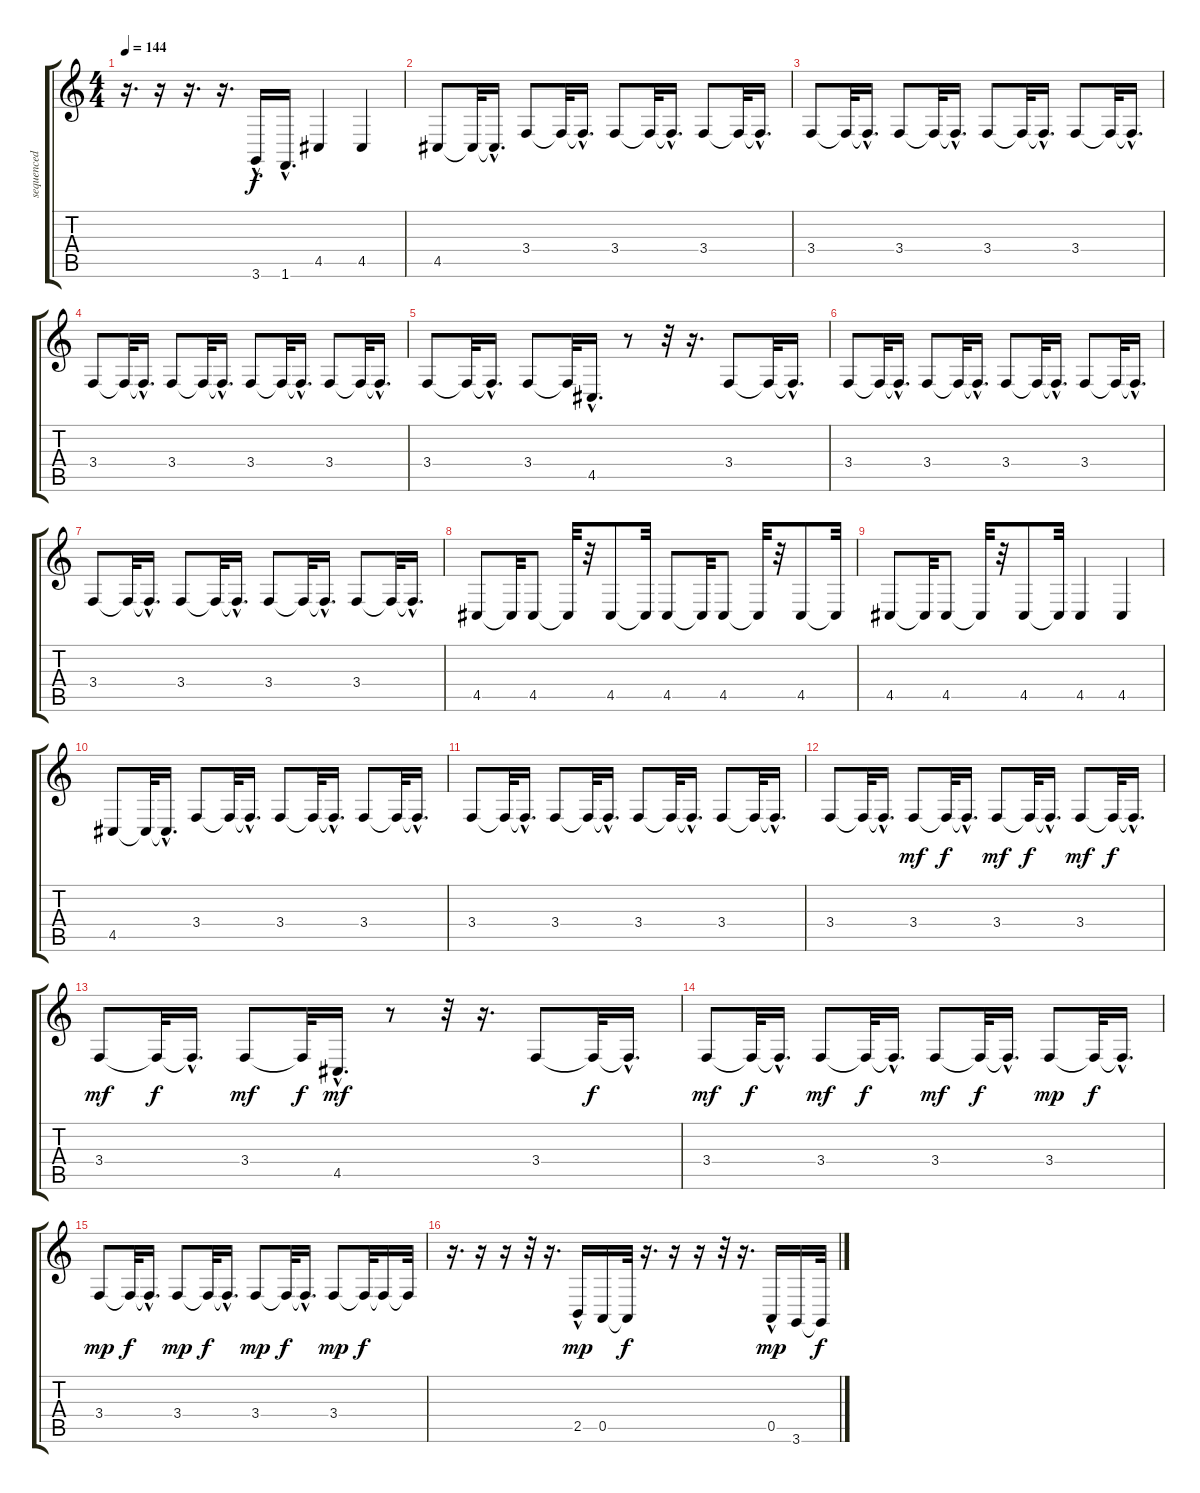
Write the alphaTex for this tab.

\track ("sequenced by" "sequenced ") {instrument acousticgrandpiano}
\staff {score tabs}
\tuning (E4 B3 G3 D3 A2 E2) {hide}
\ts (4 4)
\tempo 144
\clef g2
\ks c
r.16{d dy f} r.16 r.16{d} r.16{d} 3.6{hac}.16 1.6{hac}.16{d} 4.5.4 4.5.4 |
4.5.8 4.5{t}.32 4.5{hac t}.16{d} 3.4.8 3.4{t}.32 3.4{hac t}.16{d} 3.4.8 3.4{t}.32 3.4{hac t}.16{d} 3.4.8 3.4{t}.32 3.4{hac t}.16{d} |
3.4.8 3.4{t}.32 3.4{hac t}.16{d} 3.4.8 3.4{t}.32 3.4{hac t}.16{d} 3.4.8 3.4{t}.32 3.4{hac t}.16{d} 3.4.8 3.4{t}.32 3.4{hac t}.16{d} |
3.4.8 3.4{t}.32 3.4{hac t}.16{d} 3.4.8 3.4{t}.32 3.4{hac t}.16{d} 3.4.8 3.4{t}.32 3.4{hac t}.16{d} 3.4.8 3.4{t}.32 3.4{hac t}.16{d} |
3.4.8 3.4{t}.32 3.4{hac t}.16{d} 3.4.8 3.4{t}.32 4.5{hac}.16{d} r.8 r.32 r.16{d} 3.4.8 3.4{t}.32 3.4{hac t}.16{d} |
3.4.8 3.4{t}.32 3.4{hac t}.16{d} 3.4.8 3.4{t}.32 3.4{hac t}.16{d} 3.4.8 3.4{t}.32 3.4{hac t}.16{d} 3.4.8 3.4{t}.32 3.4{hac t}.16{d} |
3.4.8 3.4{t}.32 3.4{hac t}.16{d} 3.4.8 3.4{t}.32 3.4{hac t}.16{d} 3.4.8 3.4{t}.32 3.4{hac t}.16{d} 3.4.8 3.4{t}.32 3.4{hac t}.16{d} |
4.5.8 4.5{t}.32 4.5.8 4.5{t}.32 r.32 4.5.8 4.5{t}.32 4.5.8 4.5{t}.32 4.5.8 4.5{t}.32 r.32 4.5.8 4.5{t}.32 |
4.5.8 4.5{t}.32 4.5.8 4.5{t}.32 r.32 4.5.8 4.5{t}.32 4.5.4 4.5.4 |
4.5.8 4.5{t}.32 4.5{hac t}.16{d} 3.4.8 3.4{t}.32 3.4{hac t}.16{d} 3.4.8 3.4{t}.32 3.4{hac t}.16{d} 3.4.8 3.4{t}.32 3.4{hac t}.16{d} |
3.4.8 3.4{t}.32 3.4{hac t}.16{d} 3.4.8 3.4{t}.32 3.4{hac t}.16{d} 3.4.8 3.4{t}.32 3.4{hac t}.16{d} 3.4.8 3.4{t}.32 3.4{hac t}.16{d} |
3.4.8 3.4{t}.32 3.4{hac t}.16{d} 3.4.8{dy mf} 3.4{t}.32{dy f} 3.4{hac t}.16{d} 3.4.8{dy mf} 3.4{t}.32{dy f} 3.4{hac t}.16{d} 3.4.8{dy mf} 3.4{t}.32{dy f} 3.4{hac t}.16{d} |
3.4.8{dy mf} 3.4{t}.32{dy f} 3.4{hac t}.16{d} 3.4.8{dy mf} 3.4{t}.32{dy f} 4.5{hac}.16{d dy mf} r.8 r.32 r.16{d} 3.4.8 3.4{t}.32{dy f} 3.4{hac t}.16{d} |
3.4.8{dy mf} 3.4{t}.32{dy f} 3.4{hac t}.16{d} 3.4.8{dy mf} 3.4{t}.32{dy f} 3.4{hac t}.16{d} 3.4.8{dy mf} 3.4{t}.32{dy f} 3.4{hac t}.16{d} 3.4.8{dy mp} 3.4{t}.32{dy f} 3.4{hac t}.16{d} |
3.4.8{dy mp} 3.4{t}.32{dy f} 3.4{hac t}.16{d} 3.4.8{dy mp} 3.4{t}.32{dy f} 3.4{hac t}.16{d} 3.4.8{dy mp} 3.4{t}.32{dy f} 3.4{hac t}.16{d} 3.4.8{dy mp} 3.4{t}.32{dy f} 3.4{t}.16 3.4{t}.32 |
r.16{d} r.16 r.16 r.32 r.16{d} 2.5{hac}.16{dy mp} 0.5.16 0.5{t}.32{dy f} r.16{d} r.16 r.16 r.32 r.16{d} 0.5{hac}.16{dy mp} 3.6.16 3.6{t}.32{dy f}
